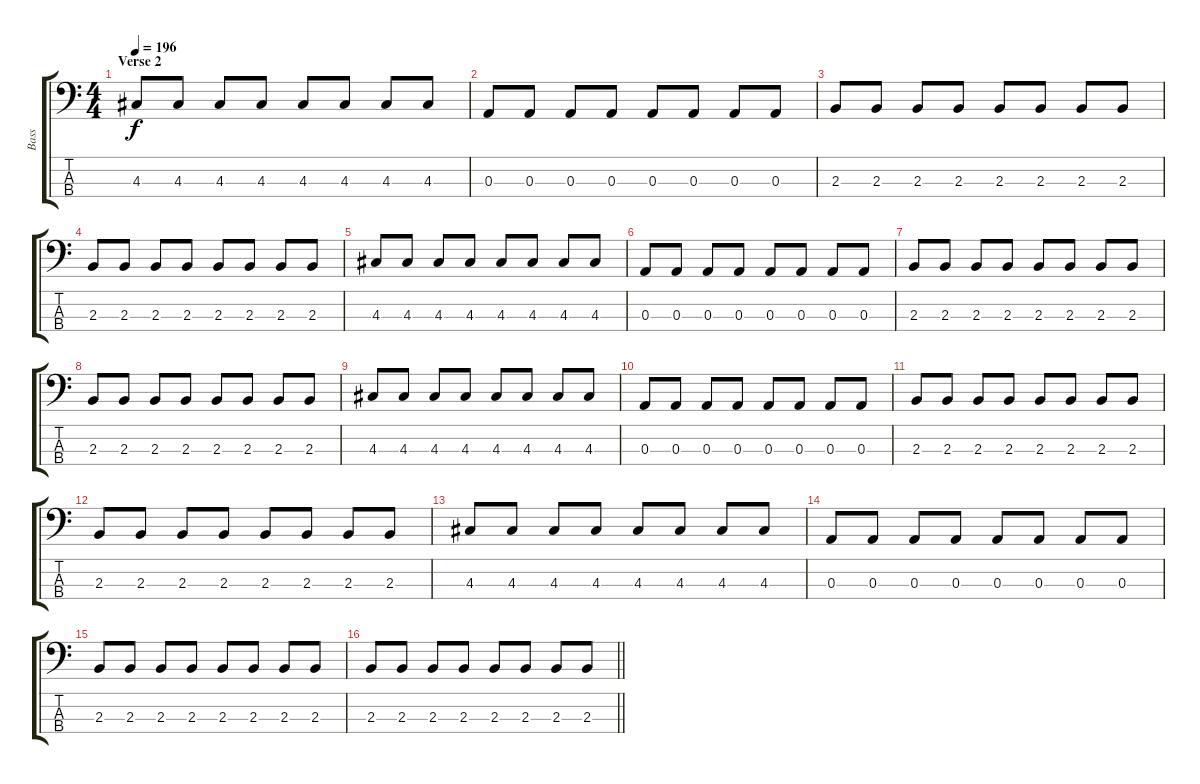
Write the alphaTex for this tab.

\track ("Bass" "Bass") {instrument electricbasspick}
\staff {score tabs}
\tuning (G2 D2 A1 E1) {hide}
\ts (4 4)
\section ("" "Verse 2")
\tempo 196
\clef f4
\ks c
4.3.8{dy f} 4.3.8 4.3.8 4.3.8 4.3.8 4.3.8 4.3.8 4.3.8 |
0.3.8 0.3.8 0.3.8 0.3.8 0.3.8 0.3.8 0.3.8 0.3.8 |
2.3.8 2.3.8 2.3.8 2.3.8 2.3.8 2.3.8 2.3.8 2.3.8 |
2.3.8 2.3.8 2.3.8 2.3.8 2.3.8 2.3.8 2.3.8 2.3.8 |
4.3.8 4.3.8 4.3.8 4.3.8 4.3.8 4.3.8 4.3.8 4.3.8 |
0.3.8 0.3.8 0.3.8 0.3.8 0.3.8 0.3.8 0.3.8 0.3.8 |
2.3.8 2.3.8 2.3.8 2.3.8 2.3.8 2.3.8 2.3.8 2.3.8 |
2.3.8 2.3.8 2.3.8 2.3.8 2.3.8 2.3.8 2.3.8 2.3.8 |
4.3.8 4.3.8 4.3.8 4.3.8 4.3.8 4.3.8 4.3.8 4.3.8 |
0.3.8 0.3.8 0.3.8 0.3.8 0.3.8 0.3.8 0.3.8 0.3.8 |
2.3.8 2.3.8 2.3.8 2.3.8 2.3.8 2.3.8 2.3.8 2.3.8 |
2.3.8 2.3.8 2.3.8 2.3.8 2.3.8 2.3.8 2.3.8 2.3.8 |
4.3.8 4.3.8 4.3.8 4.3.8 4.3.8 4.3.8 4.3.8 4.3.8 |
0.3.8 0.3.8 0.3.8 0.3.8 0.3.8 0.3.8 0.3.8 0.3.8 |
2.3.8 2.3.8 2.3.8 2.3.8 2.3.8 2.3.8 2.3.8 2.3.8 |
\barLineRight lightlight
2.3.8 2.3.8 2.3.8 2.3.8 2.3.8 2.3.8 2.3.8 2.3.8
